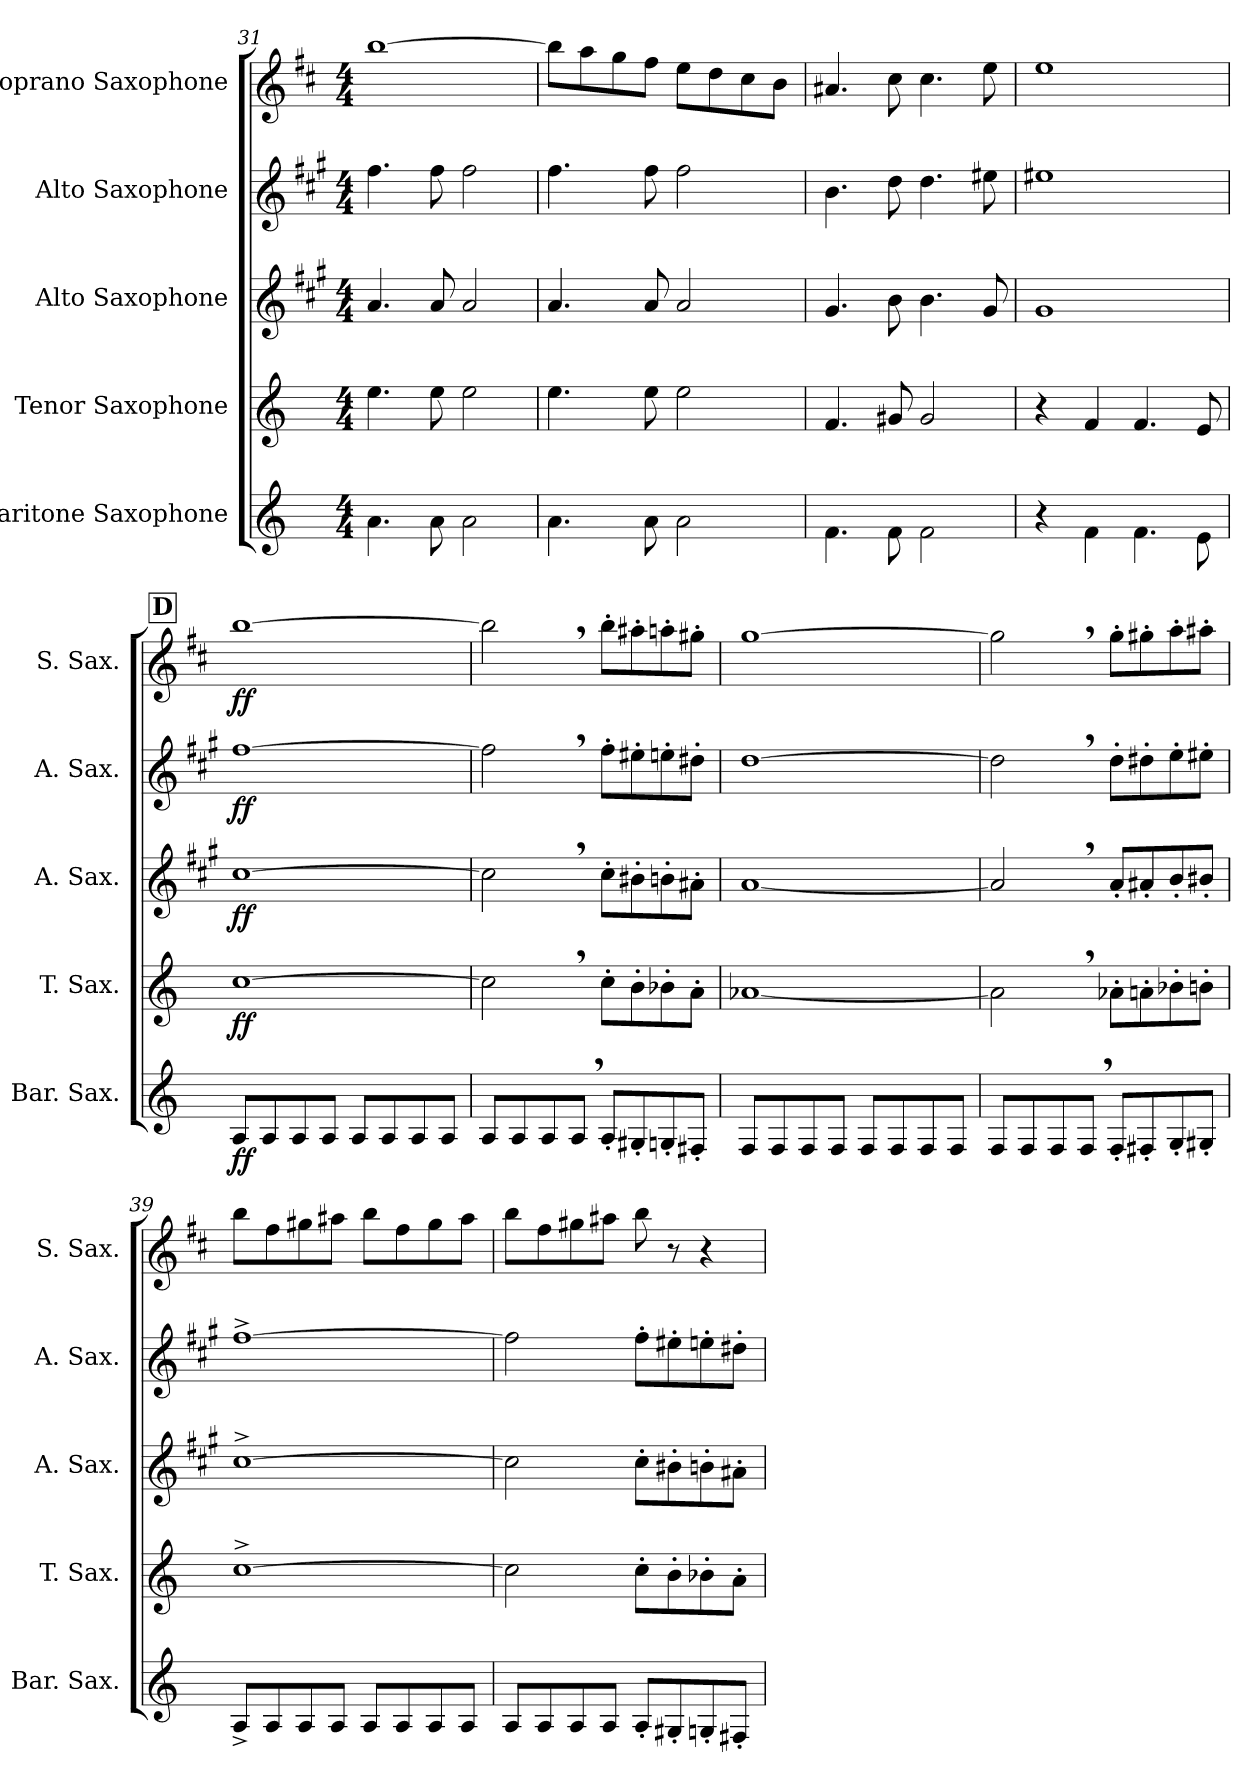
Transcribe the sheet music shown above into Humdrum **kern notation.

**kern	**dynam	**kern	**dynam	**kern	**dynam	**kern	**dynam	**kern	**dynam
*part5	*part5	*part4	*part4	*part3	*part3	*part2	*part2	*part1	*part1
*staff5	*staff5	*staff4	*staff4	*staff3	*staff3	*staff2	*staff2	*staff1	*staff1
*I"Baritone Saxophone	*	*I"Tenor Saxophone	*	*I"Alto Saxophone	*	*I"Alto Saxophone	*	*I"Soprano Saxophone	*
*I'Bar. Sax.	*	*I'T. Sax.	*	*I'A. Sax.	*	*I'A. Sax.	*	*I'S. Sax.	*
!!LO:PB:g=z
*clefG2	*	*clefG2	*	*clefG2	*	*clefG2	*	*clefG2	*
*ITrd12c21	*	*ITrd8c14	*	*ITrd5c9	*	*ITrd5c9	*	*ITrd1c2	*
*k[]	*	*k[]	*	*k[]	*	*k[]	*	*k[]	*
*M4/4	*	*M4/4	*	*M4/4	*	*M4/4	*	*M4/4	*
=31	=31	=31	=31	=31	=31	=31	=31	=31	=31
4.A\	.	4.e\	.	4.c/	.	4.a\	.	[1aa	.
8A\	.	8e\	.	8c/	.	8a\	.	.	.
2A\	.	2e\	.	2c/	.	2a\	.	.	.
=32	=32	=32	=32	=32	=32	=32	=32	=32	=32
4.A\	.	4.e\	.	4.c/	.	4.a\	.	8aa\L]	.
.	.	.	.	.	.	.	.	8gg\	.
.	.	.	.	.	.	.	.	8ff\	.
8A\	.	8e\	.	8c/	.	8a\	.	8ee\J	.
2A\	.	2e\	.	2c/	.	2a\	.	8dd\L	.
.	.	.	.	.	.	.	.	8cc\	.
.	.	.	.	.	.	.	.	8b\	.
.	.	.	.	.	.	.	.	8a\J	.
=33	=33	=33	=33	=33	=33	=33	=33	=33	=33
4.F\	.	4.F/	.	4.B/	.	4.d\	.	4.g#X/	.
8F\	.	8G#X/	.	8d\	.	8f\	.	8b\	.
2F\	.	2G#/	.	4.d\	.	4.f\	.	4.b\	.
.	.	.	.	8B/	.	8g#X\	.	8dd\	.
=34	=34	=34	=34	=34	=34	=34	=34	=34	=34
4r	.	4r	.	1B	.	1g#X	.	1dd	.
4F\	.	4F/	.	.	.	.	.	.	.
4.F\	.	4.F/	.	.	.	.	.	.	.
8E\	.	8E/	.	.	.	.	.	.	.
!!LO:REH:place=s1:a:B:fs=14:t=D
=35	=35	=35	=35	=35	=35	=35	=35	=35	=35
!	!LO:DY:b	!	!LO:DY:b	!	!LO:DY:b	!	!LO:DY:b	!	!LO:DY:b
8AA/L	ff	[1c	ff	[1e	ff	[1a	ff	[1aa	ff
8AA/	.	.	.	.	.	.	.	.	.
8AA/	.	.	.	.	.	.	.	.	.
8AA/J	.	.	.	.	.	.	.	.	.
8AA/L	.	.	.	.	.	.	.	.	.
8AA/	.	.	.	.	.	.	.	.	.
8AA/	.	.	.	.	.	.	.	.	.
8AA/J	.	.	.	.	.	.	.	.	.
!!LO:LB:g=z
=36	=36	=36	=36	=36	=36	=36	=36	=36	=36
8AA/L	.	2c,\]	.	2e,\]	.	2a,\]	.	2aa,\]	.
8AA/	.	.	.	.	.	.	.	.	.
8AA/	.	.	.	.	.	.	.	.	.
8AA,/J	.	.	.	.	.	.	.	.	.
8AA'/L	.	8c'\L	.	8e'\L	.	8a'\L	.	8aa'\L	.
8GG#X'/	.	8B'\	.	8d#X'\	.	8g#X'\	.	8gg#X'\	.
8GGn'/	.	8B-X'\	.	8dn'\	.	8gn'\	.	8ggn'\	.
8FF#X'/J	.	8A'\J	.	8c#X'\J	.	8f#X'\J	.	8ff#X'\J	.
=37	=37	=37	=37	=37	=37	=37	=37	=37	=37
8FF/L	.	[1A-X	.	[1c	.	[1f	.	[1ff	.
8FF/	.	.	.	.	.	.	.	.	.
8FF/	.	.	.	.	.	.	.	.	.
8FF/J	.	.	.	.	.	.	.	.	.
8FF/L	.	.	.	.	.	.	.	.	.
8FF/	.	.	.	.	.	.	.	.	.
8FF/	.	.	.	.	.	.	.	.	.
8FF/J	.	.	.	.	.	.	.	.	.
=38	=38	=38	=38	=38	=38	=38	=38	=38	=38
8FF/L	.	2A-,\]	.	2c,/]	.	2f,\]	.	2ff,\]	.
8FF/	.	.	.	.	.	.	.	.	.
8FF/	.	.	.	.	.	.	.	.	.
8FF,/J	.	.	.	.	.	.	.	.	.
8FF'/L	.	8A-X'\L	.	8c'/L	.	8f'\L	.	8ff'\L	.
8FF#X'/	.	8An'\	.	8c#X'/	.	8f#X'\	.	8ff#X'\	.
8GG'/	.	8B-X'\	.	8d'/	.	8g'\	.	8gg'\	.
8GG#X'/J	.	8Bn'\J	.	8d#X'/J	.	8g#X'\J	.	8gg#X'\J	.
=39	=39	=39	=39	=39	=39	=39	=39	=39	=39
8AA^/L	.	[1c^	.	[1e^	.	[1a^	.	8aa\L	.
8AA/	.	.	.	.	.	.	.	8ee\	.
8AA/	.	.	.	.	.	.	.	8ff#X\	.
8AA/J	.	.	.	.	.	.	.	8gg#X\J	.
8AA/L	.	.	.	.	.	.	.	8aa\L	.
8AA/	.	.	.	.	.	.	.	8ee\	.
8AA/	.	.	.	.	.	.	.	8ff#\	.
8AA/J	.	.	.	.	.	.	.	8gg#\J	.
!!LO:PB:g=z
=40	=40	=40	=40	=40	=40	=40	=40	=40	=40
8AA/L	.	2c\]	.	2e\]	.	2a\]	.	8aa\L	.
8AA/	.	.	.	.	.	.	.	8ee\	.
8AA/	.	.	.	.	.	.	.	8ff#X\	.
8AA/J	.	.	.	.	.	.	.	8gg#X\J	.
8AA'/L	.	8c'\L	.	8e'\L	.	8a'\L	.	8aa\	.
8GG#X'/	.	8B'\	.	8d#X'\	.	8g#X'\	.	8r	.
8GGn'/	.	8B-X'\	.	8dn'\	.	8gn'\	.	4r	.
8FF#X'/J	.	8A'\J	.	8c#X'\J	.	8f#X'\J	.	.	.
=	=	=	=	=	=	=	=	=	=
*-	*-	*-	*-	*-	*-	*-	*-	*-	*-
